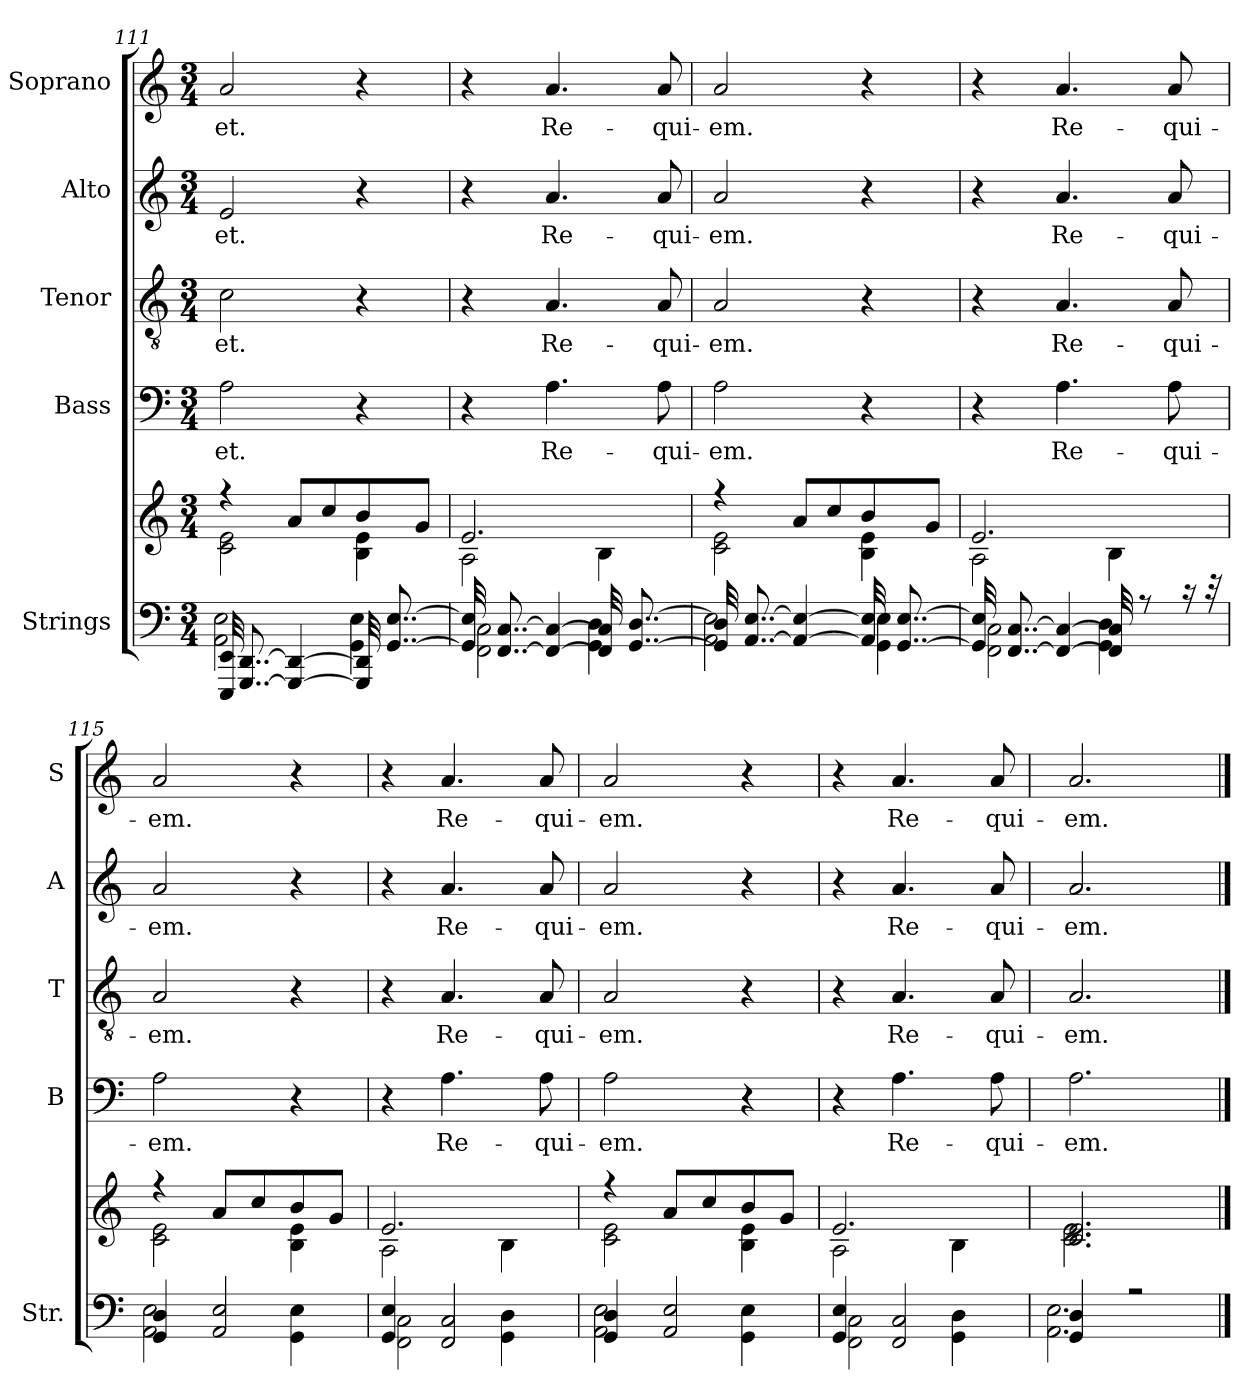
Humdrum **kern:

**kern	**kern	**kern	**text	**kern	**text	**kern	**text	**kern	**text
*part5	*part5	*part4	*part4	*part3	*part3	*part2	*part2	*part1	*part1
*staff6	*staff5	*staff4	*staff4	*staff3	*staff3	*staff2	*staff2	*staff1	*staff1
*I"Strings	*	*I"Bass	*	*I"Tenor	*	*I"Alto	*	*I"Soprano	*
*I'Str.	*	*I'B	*	*I'T	*	*I'A	*	*I'S	*
!!LO:LB:g=z
*clefF4	*clefG2	*clefF4	*	*clefGv2	*	*clefG2	*	*clefG2	*
*k[]	*k[]	*k[]	*	*k[]	*	*k[]	*	*k[]	*
*C:	*C:	*C:	*	*C:	*	*C:	*	*C:	*
*M3/4	*M3/4	*M3/4	*	*M3/4	*	*M3/4	*	*M3/4	*
=111	=111	=111	=111	=111	=111	=111	=111	=111	=111
*^	*^	*	*	*	*	*	*	*	*
!	!	!	!	!	!LO:LY:b	!	!LO:LY:b	!	!LO:LY:b	!	!LO:LY:b
32EEE/ 32EE/LLL	2AA\ 2E\	4r	2c\ 2e\	2A	-et.	2c	-et.	2e	-et.	2a	-et.
[8..GGG/ [8..DD/J	.	.	.	.	.	.	.	.	.	.	.
4GGG/_ 4DD/_	.	8a/L	.	.	.	.	.	.	.	.	.
.	.	8cc/	.	.	.	.	.	.	.	.	.
32GGG/] 32DD/]LLL	4GG\ 4E\	8b/	4B\ 4e\	4r	.	4r	.	4r	.	4r	.
[8..GG/ [8..E/J	.	.	.	.	.	.	.	.	.	.	.
.	.	8g/J	.	.	.	.	.	.	.	.	.
=112	=112	=112	=112	=112	=112	=112	=112	=112	=112	=112	=112
32GG/] 32E/]LLL	2FF\ 2C\	2.e/	2A\	4r	.	4r	.	4r	.	4r	.
[8..FF/ [8..C/J	.	.	.	.	.	.	.	.	.	.	.
!	!	!	!	!	!LO:LY:b	!	!LO:LY:b	!	!LO:LY:b	!	!LO:LY:b
4FF/_ 4C/_	.	.	.	4.A	Re-	4.A	Re-	4.a	Re-	4.a	Re-
32FF/] 32C/]LLL	4GG\ 4D\	.	4B\	.	.	.	.	.	.	.	.
[8..GG/ [8..D/J	.	.	.	.	.	.	.	.	.	.	.
!	!	!	!	!	!LO:LY:b	!	!LO:LY:b	!	!LO:LY:b	!	!LO:LY:b
.	.	.	.	8A	-qui-	8A	-qui-	8a	-qui-	8a	-qui-
=113	=113	=113	=113	=113	=113	=113	=113	=113	=113	=113	=113
!	!	!	!	!	!LO:LY:b	!	!LO:LY:b	!	!LO:LY:b	!	!LO:LY:b
32GG/] 32D/]LLL	2AA\ 2E\	4r	2c\ 2e\	2A	-em.	2A	-em.	2a	-em.	2a	-em.
[8..AA/ [8..E/J	.	.	.	.	.	.	.	.	.	.	.
4AA/_ 4E/_	.	8a/L	.	.	.	.	.	.	.	.	.
.	.	8cc/	.	.	.	.	.	.	.	.	.
32AA/] 32E/]LLL	4GG\ 4E\	8b/	4B\ 4e\	4r	.	4r	.	4r	.	4r	.
[8..GG/ [8..E/J	.	.	.	.	.	.	.	.	.	.	.
.	.	8g/J	.	.	.	.	.	.	.	.	.
=114	=114	=114	=114	=114	=114	=114	=114	=114	=114	=114	=114
32GG/] 32E/]LLL	2FF\ 2C\	2.e/	2A\	4r	.	4r	.	4r	.	4r	.
[8..FF/ [8..C/J	.	.	.	.	.	.	.	.	.	.	.
!	!	!	!	!	!LO:LY:b	!	!LO:LY:b	!	!LO:LY:b	!	!LO:LY:b
4FF/_ 4C/_	.	.	.	4.A	Re-	4.A	Re-	4.a	Re-	4.a	Re-
32FF/] 32C/]	4GG\ 4D\	.	4B\	.	.	.	.	.	.	.	.
8r	.	.	.	.	.	.	.	.	.	.	.
!	!	!	!	!	!LO:LY:b	!	!LO:LY:b	!	!LO:LY:b	!	!LO:LY:b
.	.	.	.	8A	-qui-	8A	-qui-	8a	-qui-	8a	-qui-
16r	.	.	.	.	.	.	.	.	.	.	.
32r	.	.	.	.	.	.	.	.	.	.	.
=115	=115	=115	=115	=115	=115	=115	=115	=115	=115	=115	=115
!	!	!	!	!	!LO:LY:b	!	!LO:LY:b	!	!LO:LY:b	!	!LO:LY:b
4GG/ 4D/	2AA\ 2E\	4r	2c\ 2e\	2A	-em.	2A	-em.	2a	-em.	2a	-em.
2AA/ 2E/	.	8a/L	.	.	.	.	.	.	.	.	.
.	.	8cc/	.	.	.	.	.	.	.	.	.
.	4GG\ 4E\	8b/	4B\ 4e\	4r	.	4r	.	4r	.	4r	.
.	.	8g/J	.	.	.	.	.	.	.	.	.
=116	=116	=116	=116	=116	=116	=116	=116	=116	=116	=116	=116
4GG/ 4E/	2FF\ 2C\	2.e/	2A\	4r	.	4r	.	4r	.	4r	.
!	!	!	!	!	!LO:LY:b	!	!LO:LY:b	!	!LO:LY:b	!	!LO:LY:b
2FF/ 2C/	.	.	.	4.A	Re-	4.A	Re-	4.a	Re-	4.a	Re-
.	4GG\ 4D\	.	4B\	.	.	.	.	.	.	.	.
!	!	!	!	!	!LO:LY:b	!	!LO:LY:b	!	!LO:LY:b	!	!LO:LY:b
.	.	.	.	8A	-qui-	8A	-qui-	8a	-qui-	8a	-qui-
=117	=117	=117	=117	=117	=117	=117	=117	=117	=117	=117	=117
!	!	!	!	!	!LO:LY:b	!	!LO:LY:b	!	!LO:LY:b	!	!LO:LY:b
4GG/ 4D/	2AA\ 2E\	4r	2c\ 2e\	2A	-em.	2A	-em.	2a	-em.	2a	-em.
2AA/ 2E/	.	8a/L	.	.	.	.	.	.	.	.	.
.	.	8cc/	.	.	.	.	.	.	.	.	.
.	4GG\ 4E\	8b/	4B\ 4e\	4r	.	4r	.	4r	.	4r	.
.	.	8g/J	.	.	.	.	.	.	.	.	.
=118	=118	=118	=118	=118	=118	=118	=118	=118	=118	=118	=118
4GG/ 4E/	2FF\ 2C\	2.e/	2A\	4r	.	4r	.	4r	.	4r	.
!	!	!	!	!	!LO:LY:b	!	!LO:LY:b	!	!LO:LY:b	!	!LO:LY:b
2FF/ 2C/	.	.	.	4.A	Re-	4.A	Re-	4.a	Re-	4.a	Re-
.	4GG\ 4D\	.	4B\	.	.	.	.	.	.	.	.
!	!	!	!	!	!LO:LY:b	!	!LO:LY:b	!	!LO:LY:b	!	!LO:LY:b
.	.	.	.	8A	-qui-	8A	-qui-	8a	-qui-	8a	-qui-
=119	=119	=119	=119	=119	=119	=119	=119	=119	=119	=119	=119
!	!	!	!	!	!LO:LY:b	!	!LO:LY:b	!	!LO:LY:b	!	!LO:LY:b
4GG/ 4D/	2.AA\ 2.E\	2.c/ 2.e/	2.c\ 2.e\	2.A	-em.	2.A	-em.	2.a	-em.	2.a	-em.
2r	.	.	.	.	.	.	.	.	.	.	.
*v	*v	*	*	*	*	*	*	*	*	*	*
*	*v	*v	*	*	*	*	*	*	*	*
==	==	==	==	==	==	==	==	==	==
*-	*-	*-	*-	*-	*-	*-	*-	*-	*-
